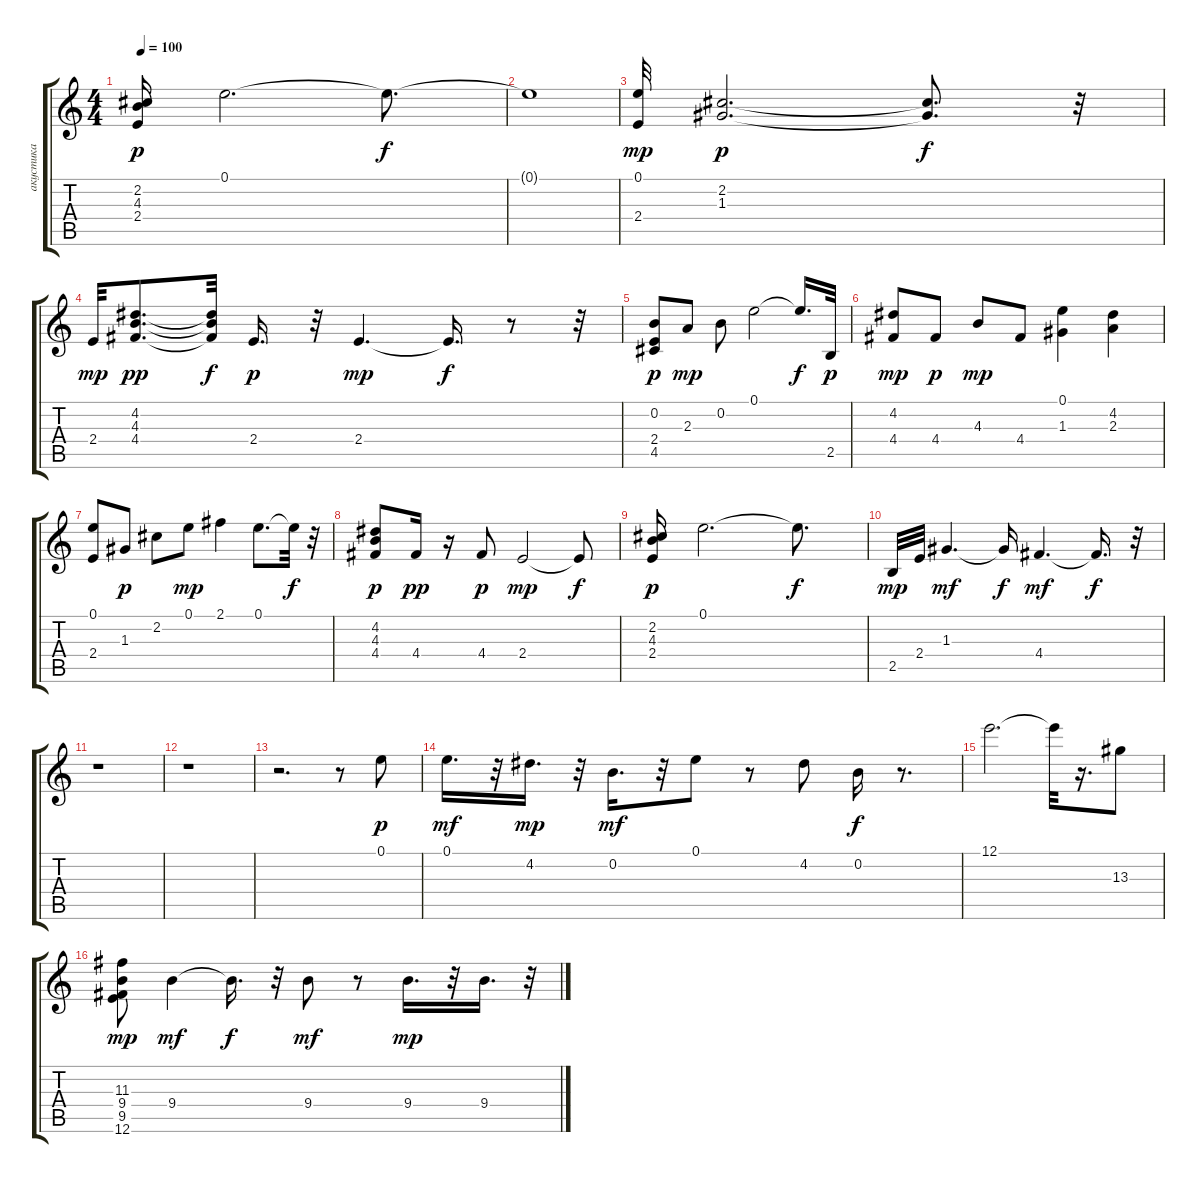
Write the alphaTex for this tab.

\track ("акустика" "акустика") {instrument acousticguitarsteel}
\staff {score tabs}
\tuning (E4 B3 G3 D3 A2 E2) {hide}
\ts (4 4)
\tempo 100
\clef g2
\ks c
(2.2 4.3 2.4).16{dy p} 0.1.2{d} 0.1{t}.8{d dy f} |
0.1{t}.1 |
(0.1 2.4).32{dy mp} (2.2 1.3).2{d dy p} (2.2{t} 1.3{t}).8{d dy f} r.32 |
2.4.32{dy mp} (4.2 4.3 4.4).8{d dy pp} (4.2{t} 4.3{t} 4.4{t}).32{dy f} 2.4.16{d dy p} r.32 2.4.4{d dy mp} 2.4{t}.16{d dy f} r.8 r.32 |
(0.2 2.4 4.5).8{dy p} 2.3.8{dy mp} 0.2.8 0.1.2 0.1{t}.16{d dy f} 2.5.32{dy p} |
(4.2 4.4).8{dy mp} 4.4.8{dy p} 4.3.8{dy mp} 4.4.8 (0.1 1.3).4 (4.2 2.3).4 |
(0.1 2.4).8 1.3.8{dy p} 2.2.8 0.1.8{dy mp} 2.1.4 0.1.8{d} 0.1{t}.32{dy f} r.32 |
(4.2 4.3 4.4).8{dy p} 4.4.16{dy pp} r.16 4.4.8{dy p} 2.4.2{dy mp} 2.4{t}.8{dy f} |
(2.2 4.3 2.4).16{dy p} 0.1.2{d} 0.1{t}.8{d dy f} |
2.5.32{dy mp} 2.4.32 1.3.4{d dy mf} 1.3{t}.16{dy f} 4.4.4{d dy mf} 4.4{t}.16{d dy f} r.32 |
r.1 |
r.1 |
r.2{d} r.8 0.1.8{dy p} |
0.1.16{d dy mf} r.32 4.2.16{d dy mp} r.32 0.2.16{d dy mf} r.32 0.1.8 r.8 4.2.8 0.2.16{dy f} r.8{d} |
12.1.2{d} 12.1{t}.32 r.16{d} 13.3.8 |
(11.3 9.4 9.5 12.6).8{dy mp} 9.4.4{dy mf} 9.4{t}.16{d dy f} r.32 9.4.8{dy mf} r.8 9.4.16{d dy mp} r.32 9.4.16{d} r.32
